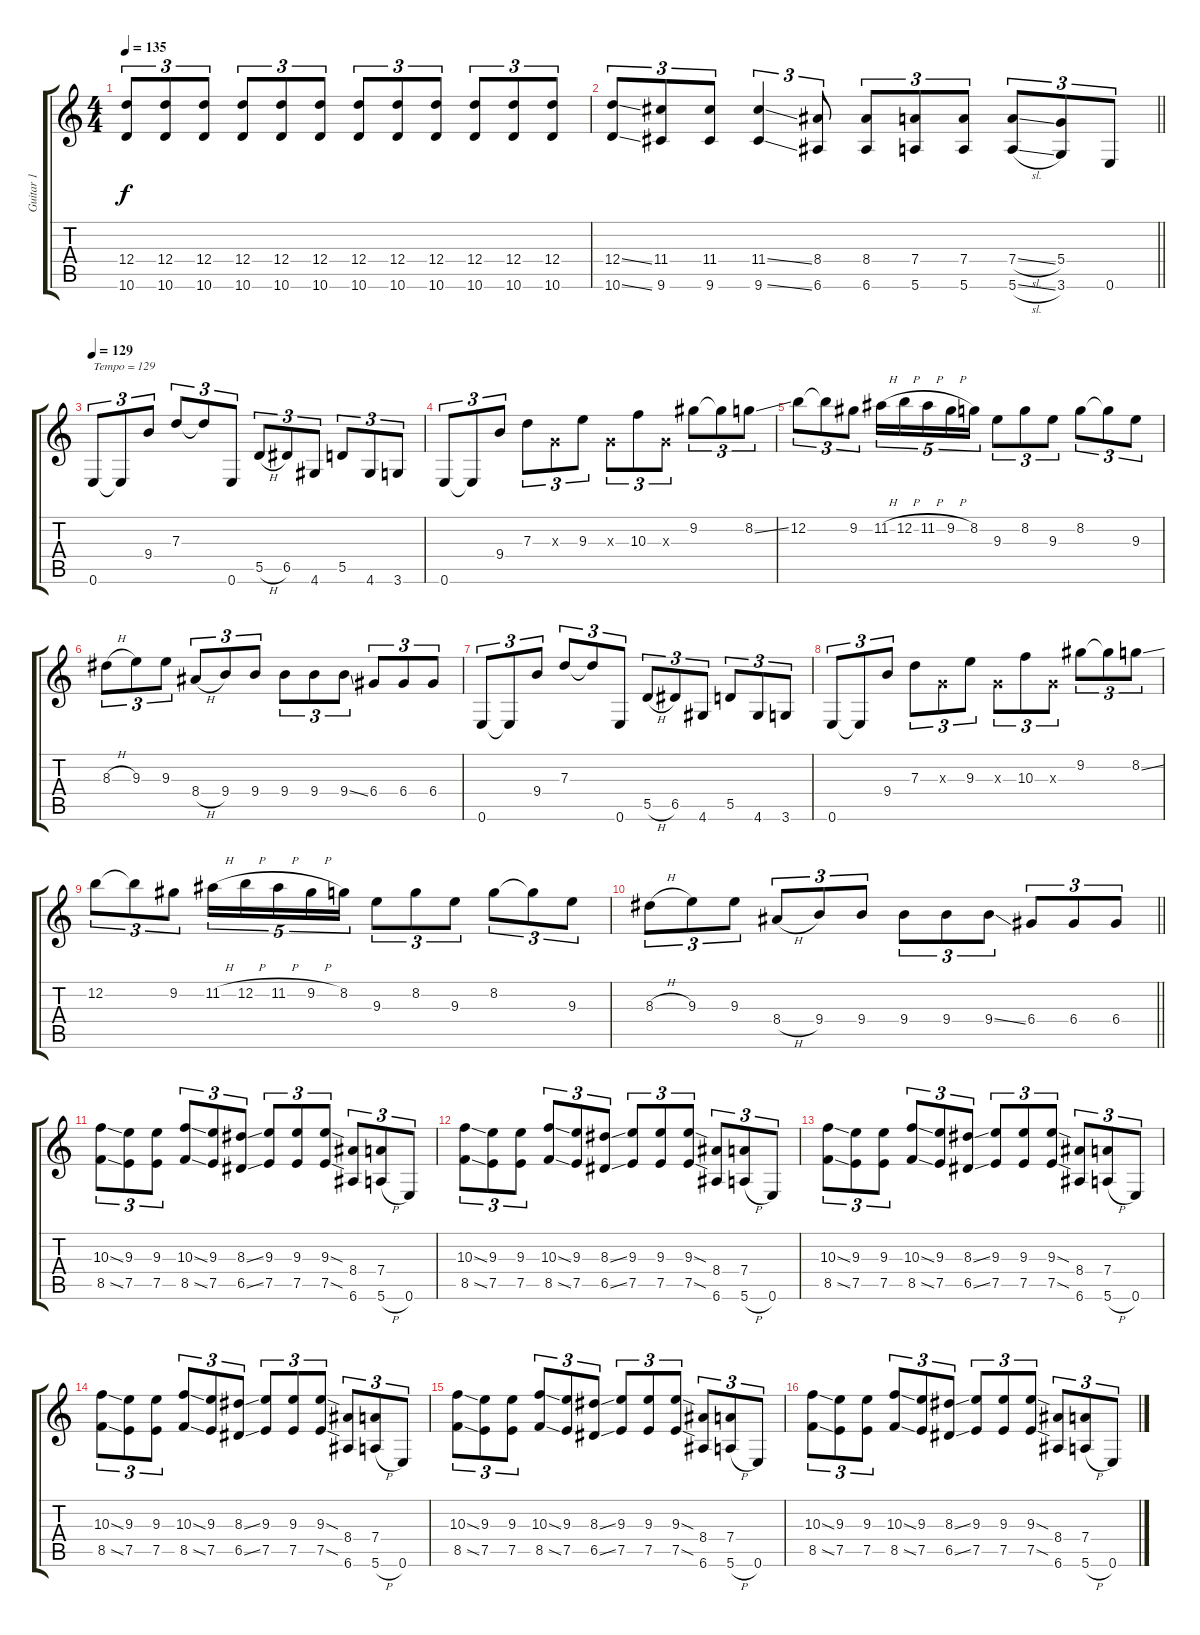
\track ("Guitar 1" "Guitar 1") {instrument overdrivenguitar}
\staff {score tabs}
\tuning (E4 B3 G3 D3 A2 E2) {hide}
\ts (4 4)
\tempo 135
\clef g2
\ks c
(12.4 10.6).8{tu (3 2) dy f} (12.4 10.6).8{tu (3 2)} (12.4 10.6).8{tu (3 2)} (12.4 10.6).8{tu (3 2)} (12.4 10.6).8{tu (3 2)} (12.4 10.6).8{tu (3 2)} (12.4 10.6).8{tu (3 2)} (12.4 10.6).8{tu (3 2)} (12.4 10.6).8{tu (3 2)} (12.4 10.6).8{tu (3 2)} (12.4 10.6).8{tu (3 2)} (12.4 10.6).8{tu (3 2)} |
\barLineRight lightlight
(12.4{ss} 10.6{ss}).8{tu (3 2)} (11.4 9.6).8{tu (3 2)} (11.4 9.6).8{tu (3 2)} (11.4{ss} 9.6{ss}).4{tu (3 2)} (8.4 6.6).8{tu (3 2)} (8.4 6.6).8{tu (3 2)} (7.4 5.6).8{tu (3 2)} (7.4 5.6).8{tu (3 2)} (7.4{sl} 5.6{sl}).8{tu (3 2)} (5.4 3.6).8{tu (3 2)} 0.6.8{tu (3 2)} |
\section ("" "")
\tempo 129
0.6.8{tu (3 2) txt "Tempo = 129"} 0.6{t}.8{tu (3 2)} 9.4.8{tu (3 2)} 7.3.8{tu (3 2)} 7.3{t}.8{tu (3 2)} 0.6.8{tu (3 2)} 5.5{h}.8{tu (3 2)} 6.5.8{tu (3 2)} 4.6.8{tu (3 2)} 5.5.8{tu (3 2)} 4.6.8{tu (3 2)} 3.6.8{tu (3 2)} |
0.6.8{tu (3 2)} 0.6{t}.8{tu (3 2)} 9.4.8{tu (3 2)} 7.3.8{tu (3 2)} 0.3{x}.8{tu (3 2)} 9.3.8{tu (3 2)} 0.3{x}.8{tu (3 2)} 10.3.8{tu (3 2)} 0.3{x}.8{tu (3 2)} 9.2.8{tu (3 2)} 9.2{t}.8{tu (3 2)} 8.2{ss}.8{tu (3 2)} |
12.2.8{tu (3 2)} 12.2{t}.8{tu (3 2)} 9.2.8{tu (3 2)} 11.2{h}.16{tu (5 4)} 12.2{h}.16{tu (5 4)} 11.2{h}.16{tu (5 4)} 9.2{h}.16{tu (5 4)} 8.2.16{tu (5 4)} 9.3.8{tu (3 2)} 8.2.8{tu (3 2)} 9.3.8{tu (3 2)} 8.2.8{tu (3 2)} 8.2{t}.8{tu (3 2)} 9.3.8{tu (3 2)} |
8.3{h}.8{tu (3 2)} 9.3.8{tu (3 2)} 9.3.8{tu (3 2)} 8.4{h}.8{tu (3 2)} 9.4.8{tu (3 2)} 9.4.8{tu (3 2)} 9.4.8{tu (3 2)} 9.4.8{tu (3 2)} 9.4{ss}.8{tu (3 2)} 6.4.8{tu (3 2)} 6.4.8{tu (3 2)} 6.4.8{tu (3 2)} |
0.6.8{tu (3 2)} 0.6{t}.8{tu (3 2)} 9.4.8{tu (3 2)} 7.3.8{tu (3 2)} 7.3{t}.8{tu (3 2)} 0.6.8{tu (3 2)} 5.5{h}.8{tu (3 2)} 6.5.8{tu (3 2)} 4.6.8{tu (3 2)} 5.5.8{tu (3 2)} 4.6.8{tu (3 2)} 3.6.8{tu (3 2)} |
0.6.8{tu (3 2)} 0.6{t}.8{tu (3 2)} 9.4.8{tu (3 2)} 7.3.8{tu (3 2)} 0.3{x}.8{tu (3 2)} 9.3.8{tu (3 2)} 0.3{x}.8{tu (3 2)} 10.3.8{tu (3 2)} 0.3{x}.8{tu (3 2)} 9.2.8{tu (3 2)} 9.2{t}.8{tu (3 2)} 8.2{ss}.8{tu (3 2)} |
12.2.8{tu (3 2)} 12.2{t}.8{tu (3 2)} 9.2.8{tu (3 2)} 11.2{h}.16{tu (5 4)} 12.2{h}.16{tu (5 4)} 11.2{h}.16{tu (5 4)} 9.2{h}.16{tu (5 4)} 8.2.16{tu (5 4)} 9.3.8{tu (3 2)} 8.2.8{tu (3 2)} 9.3.8{tu (3 2)} 8.2.8{tu (3 2)} 8.2{t}.8{tu (3 2)} 9.3.8{tu (3 2)} |
\barLineRight lightlight
8.3{h}.8{tu (3 2)} 9.3.8{tu (3 2)} 9.3.8{tu (3 2)} 8.4{h}.8{tu (3 2)} 9.4.8{tu (3 2)} 9.4.8{tu (3 2)} 9.4.8{tu (3 2)} 9.4.8{tu (3 2)} 9.4{ss}.8{tu (3 2)} 6.4.8{tu (3 2)} 6.4.8{tu (3 2)} 6.4.8{tu (3 2)} |
\section ("" "")
(10.3{ss} 8.5{ss}).8{tu (3 2)} (9.3 7.5).8{tu (3 2)} (9.3 7.5).8{tu (3 2)} (10.3{ss} 8.5{ss}).8{tu (3 2)} (9.3 7.5).8{tu (3 2)} (8.3{ss} 6.5{ss}).8{tu (3 2)} (9.3 7.5).8{tu (3 2)} (9.3 7.5).8{tu (3 2)} (9.3{sod} 7.5{sod}).8{tu (3 2)} (8.4 6.6).8{tu (3 2)} (7.4 5.6{h}).8{tu (3 2)} 0.6.8{tu (3 2)} |
(10.3{ss} 8.5{ss}).8{tu (3 2)} (9.3 7.5).8{tu (3 2)} (9.3 7.5).8{tu (3 2)} (10.3{ss} 8.5{ss}).8{tu (3 2)} (9.3 7.5).8{tu (3 2)} (8.3{ss} 6.5{ss}).8{tu (3 2)} (9.3 7.5).8{tu (3 2)} (9.3 7.5).8{tu (3 2)} (9.3{sod} 7.5{sod}).8{tu (3 2)} (8.4 6.6).8{tu (3 2)} (7.4 5.6{h}).8{tu (3 2)} 0.6.8{tu (3 2)} |
(10.3{ss} 8.5{ss}).8{tu (3 2)} (9.3 7.5).8{tu (3 2)} (9.3 7.5).8{tu (3 2)} (10.3{ss} 8.5{ss}).8{tu (3 2)} (9.3 7.5).8{tu (3 2)} (8.3{ss} 6.5{ss}).8{tu (3 2)} (9.3 7.5).8{tu (3 2)} (9.3 7.5).8{tu (3 2)} (9.3{sod} 7.5{sod}).8{tu (3 2)} (8.4 6.6).8{tu (3 2)} (7.4 5.6{h}).8{tu (3 2)} 0.6.8{tu (3 2)} |
(10.3{ss} 8.5{ss}).8{tu (3 2)} (9.3 7.5).8{tu (3 2)} (9.3 7.5).8{tu (3 2)} (10.3{ss} 8.5{ss}).8{tu (3 2)} (9.3 7.5).8{tu (3 2)} (8.3{ss} 6.5{ss}).8{tu (3 2)} (9.3 7.5).8{tu (3 2)} (9.3 7.5).8{tu (3 2)} (9.3{sod} 7.5{sod}).8{tu (3 2)} (8.4 6.6).8{tu (3 2)} (7.4 5.6{h}).8{tu (3 2)} 0.6.8{tu (3 2)} |
(10.3{ss} 8.5{ss}).8{tu (3 2)} (9.3 7.5).8{tu (3 2)} (9.3 7.5).8{tu (3 2)} (10.3{ss} 8.5{ss}).8{tu (3 2)} (9.3 7.5).8{tu (3 2)} (8.3{ss} 6.5{ss}).8{tu (3 2)} (9.3 7.5).8{tu (3 2)} (9.3 7.5).8{tu (3 2)} (9.3{sod} 7.5{sod}).8{tu (3 2)} (8.4 6.6).8{tu (3 2)} (7.4 5.6{h}).8{tu (3 2)} 0.6.8{tu (3 2)} |
(10.3{ss} 8.5{ss}).8{tu (3 2)} (9.3 7.5).8{tu (3 2)} (9.3 7.5).8{tu (3 2)} (10.3{ss} 8.5{ss}).8{tu (3 2)} (9.3 7.5).8{tu (3 2)} (8.3{ss} 6.5{ss}).8{tu (3 2)} (9.3 7.5).8{tu (3 2)} (9.3 7.5).8{tu (3 2)} (9.3{sod} 7.5{sod}).8{tu (3 2)} (8.4 6.6).8{tu (3 2)} (7.4 5.6{h}).8{tu (3 2)} 0.6.8{tu (3 2)}
